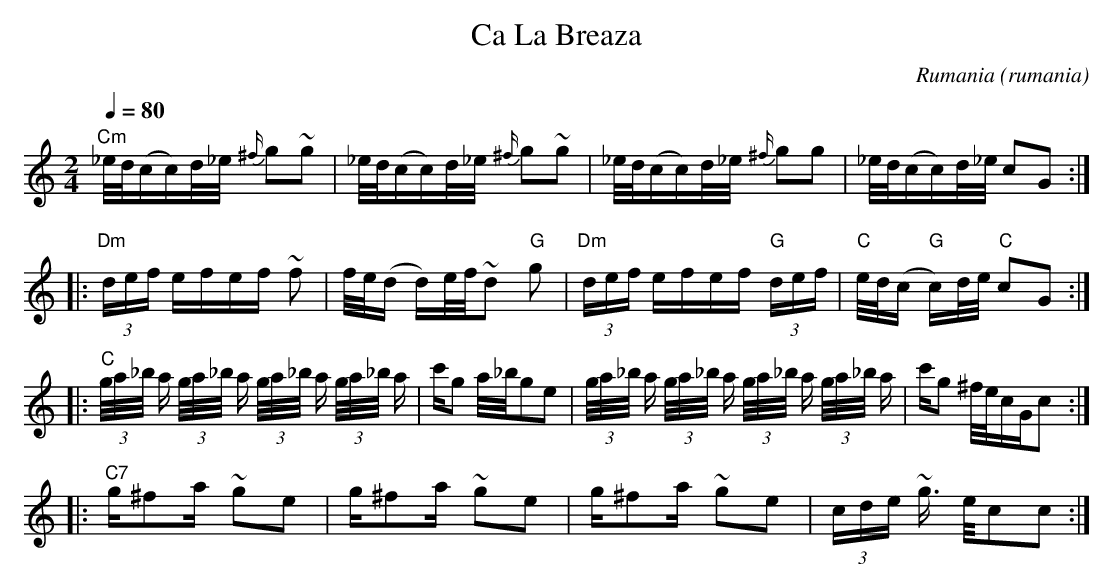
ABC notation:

X:1
T:Ca La Breaza
O:rumania
C:Rumania
M:2/4
L:1/8
Q:1/4=80
K:C
V:1
"Cm" _e/4d/4(c/c/)d/4_e/4 {^f/}g~g |_e/4d/4(c/c/)d/4_e/4 {^f/}g~g |_e/4d/4(c/c/)d/4_e/4 {^f/}gg |_e/4d/4(c/c/)d/4_e/4 cG :| |:
"Dm"  (3d/e/f/ e/f/e/f/ ~f|f/4e/4(d/ d/)e/4f/4~d "G" g|"Dm"  (3d/e/f/ e/f/e/f/ "G"  (3d/e/f/ |"C" e/4d/4(c/"G" c/)d/4e/4 "C" cG :| |:
"C"  (3g/4a/4_b/4 a/ (3g/4a/4_b/4 a/ (3g/4a/4_b/4 a/ (3g/4a/4_b/4 a/|c'/g a/4_b/4ge | (3g/4a/4_b/4 a/ (3g/4a/4_b/4 a/ (3g/4a/4_b/4 a/ (3g/4a/4_b/4 a/|c'/g ^f/4e/4c/G/c :| |:
"C7" g/^fa/ ~ge |g/^fa/ ~ge |g/^fa/ ~ge | (3c/d/e/ ~g3/4 e/4cc :|
